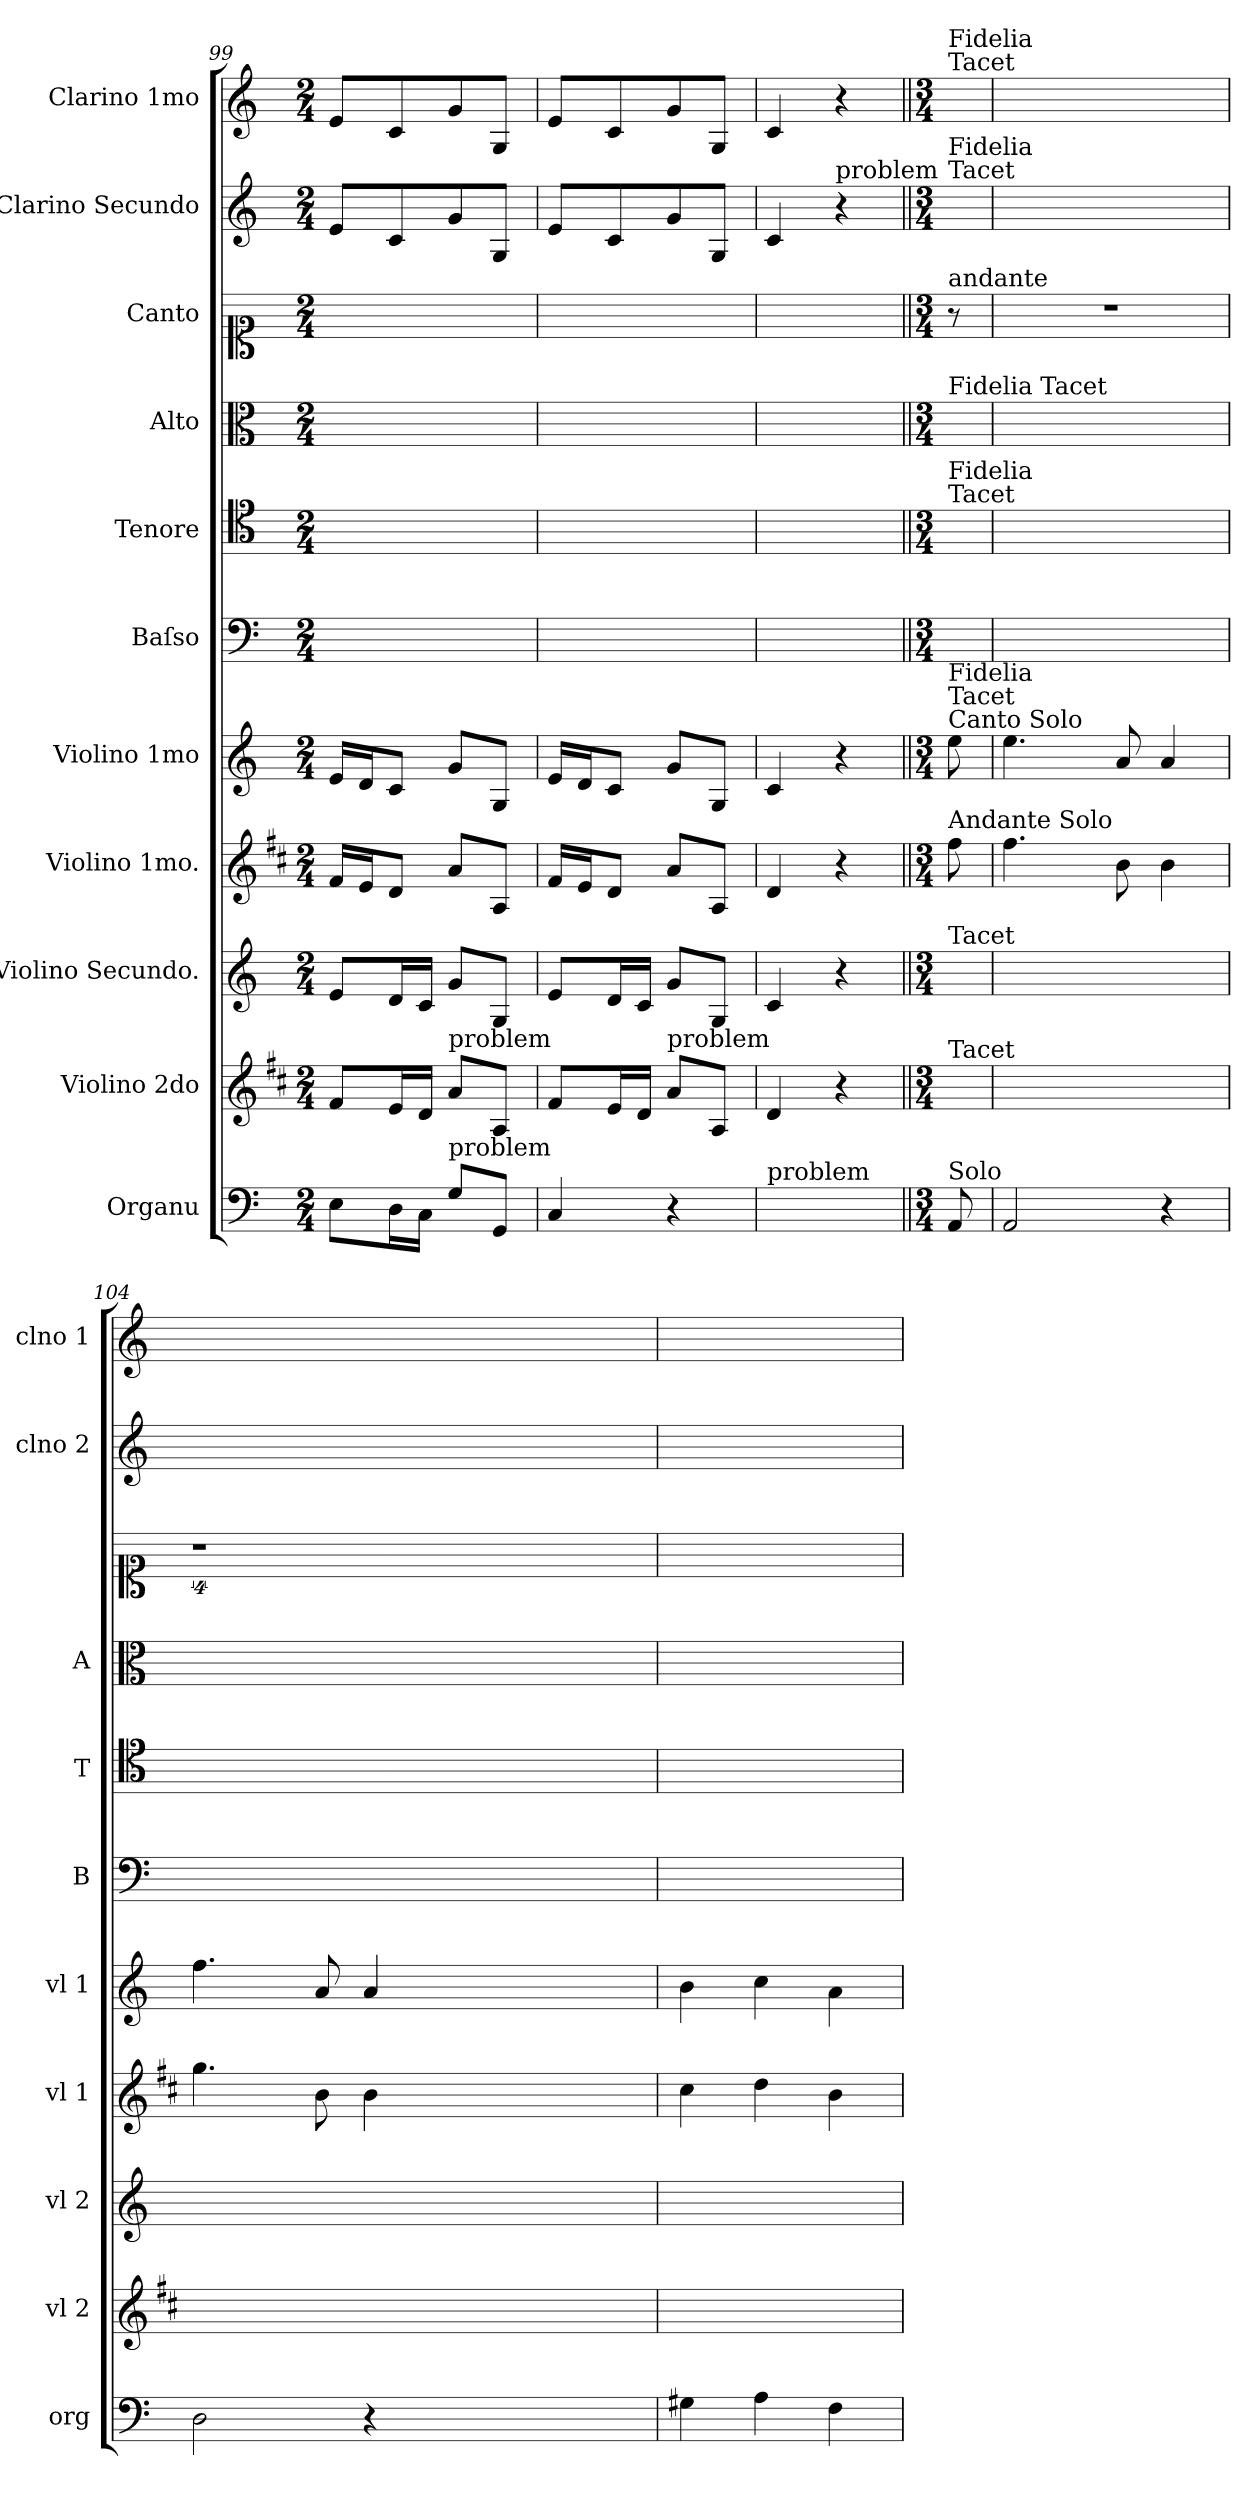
**kern	**kern	**kern	**kern	**kern	**kern	**kern	**kern	**kern	**kern	**kern
*part11	*part10	*part9	*part8	*part7	*part6	*part5	*part4	*part3	*part2	*part1
*staff11	*staff10	*staff9	*staff8	*staff7	*staff6	*staff5	*staff4	*staff3	*staff2	*staff1
*I"Organu	*I"Violino 2do	*I"Violino Secundo.	*I"Violino 1mo.	*I"Violino 1mo	*I"Baſso	*I"Tenore	*I"Alto	*I"Canto	*I"Clarino Secundo	*I"Clarino 1mo
*I'org	*I'vl 2	*I'vl 2	*I'vl 1	*I'vl 1	*I'B	*I'T	*I'A	*	*I'clno 2	*I'clno 1
*clefF4	*clefG2	*clefG2	*clefG2	*clefG2	*clefF4	*clefC4	*clefC3	*clefC1	*clefG2	*clefG2
*	*ITrd1c2	*	*ITrd1c2	*	*	*	*	*	*	*
*k[]	*k[]	*k[]	*k[]	*k[]	*k[]	*k[]	*k[]	*k[]	*k[]	*k[]
*C:	*C:	*C:	*C:	*C:	*C:	*C:	*C:	*C:	*C:	*C:
*M2/4	*M2/4	*M2/4	*M2/4	*M2/4	*M2/4	*M2/4	*M2/4	*M2/4	*M2/4	*M2/4
=99	=99	=99	=99	=99	=99	=99	=99	=99	=99	=99
8E\L	8e/L	8e/L	16e/LL	16e/LL	2ryy	2ryy	2ryy	2ryy	8e/L	8e/L
.	.	.	16d/J	16d/J	.	.	.	.	.	.
16D\L	16d/L	16d/L	8c/J	8c/J	.	.	.	.	8c/	8c/
16C\JJ	16c/JJ	16c/JJ	.	.	.	.	.	.	.	.
!	!LO:TX:a:t=problem	!	!	!	!	!	!	!	!	!
!LO:TX:a:t=problem	!	!	!	!	!	!	!	!	!	!
8G\L	8g\L	8g/L	8g/L	8g/L	.	.	.	.	8g/	8g/
8GG/J	8G/J	8G/J	8G/J	8G/J	.	.	.	.	8G/J	8G/J
=100	=100	=100	=100	=100	=100	=100	=100	=100	=100	=100
4C/	8e/L	8e/L	16e/LL	16e/LL	2ryy	2ryy	2ryy	2ryy	8e/L	8e/L
.	.	.	16d/J	16d/J	.	.	.	.	.	.
.	16d/L	16d/L	8c/J	8c/J	.	.	.	.	8c/	8c/
.	16c/JJ	16c/JJ	.	.	.	.	.	.	.	.
!	!LO:TX:a:t=problem	!	!	!	!	!	!	!	!	!
4r	8g\L	8g/L	8g/L	8g/L	.	.	.	.	8g/	8g/
.	8G/J	8G/J	8G/J	8G/J	.	.	.	.	8G/J	8G/J
=101	=101	=101	=101	=101	=101	=101	=101	=101	=101	=101
!LO:TX:a:t=problem	!	!	!	!	!	!	!	!	!	!
2ryy	4c/	4c/	4c/	4c/	2ryy	2ryy	2ryy	2ryy	4c/	4c/
!	!	!	!	!	!	!	!	!	!LO:TX:a:t=problem	!
.	4r	4r	4r	4r	.	.	.	.	4r	4r
=102||	=102||	=102||	=102||	=102||	=102||	=102||	=102||	=102||	=102||	=102||
*M3/4	*M3/4	*M3/4	*M3/4	*M3/4	*M3/4	*M3/4	*M3/4	*M3/4	*M3/4	*M3/4
!	!	!	!	!	!	!	!	!	!	!LO:TX:a:t=Fidelia\nTacet
!	!	!	!	!	!	!	!	!	!LO:TX:a:t=Fidelia\nTacet	!
!	!	!	!	!	!	!	!	!LO:TX:a:t=andante	!	!
!	!	!	!	!	!	!	!LO:TX:a:t=Fidelia Tacet	!	!	!
!	!	!	!	!	!	!LO:TX:a:t=Fidelia \nTacet	!	!	!	!
!	!	!	!	!	!LO:TX:b:t=Fidelia\nTacet\nCanto Solo	!	!	!	!	!
!	!	!	!LO:TX:a:t=Andante Solo	!	!	!	!	!	!	!
!	!	!LO:TX:a:t=Tacet	!	!	!	!	!	!	!	!
!	!LO:TX:a:t=Tacet	!	!	!	!	!	!	!	!	!
!LO:TX:a:t=Solo	!	!	!	!	!	!	!	!	!	!
8AA/	8ryy	8ryy	8ee\	8ee\	8ryy	8ryy	8ryy	8r	8ryy	8ryy
=103	=103	=103	=103	=103	=103	=103	=103	=103	=103	=103
2AA/	2.ryy	2.ryy	4.ee\	4.ee\	2.ryy	2.ryy	2.ryy	2.r	2.ryy	4ryy
.	.	.	.	.	.	.	.	.	.	4ryy
.	.	.	8a\	8a/	.	.	.	.	.	.
4r	.	.	4a\	4a/	.	.	.	.	.	4ryy
=104	=104	=104	=104	=104	=104	=104	=104	=104	=104	=104
2D\	2.ryy	2.ryy	4.ff\	4.ff\	2.ryy	2.ryy	2.ryy	4%9r	2.ryy	4ryy
.	.	.	.	.	.	.	.	.	.	4ryy
.	.	.	8a\	8a/	.	.	.	.	.	.
4r	.	.	4a\	4a/	.	.	.	.	.	4ryy
1.ryy	1.ryy	1.ryy	1.ryy	1.ryy	1.ryy	1.ryy	1.ryy	.	1.ryy	1.ryy
=105	=105	=105	=105	=105	=105	=105	=105	=105	=105	=105
4G#X\	2.ryy	2.ryy	4b\	4b\	2.ryy	2.ryy	2.ryy	2.ryy	2.ryy	4ryy
4A\	.	.	4cc\	4cc\	.	.	.	.	.	4ryy
4F\	.	.	4a\	4a\	.	.	.	.	.	4ryy
=	=	=	=	=	=	=	=	=	=	=
*-	*-	*-	*-	*-	*-	*-	*-	*-	*-	*-
